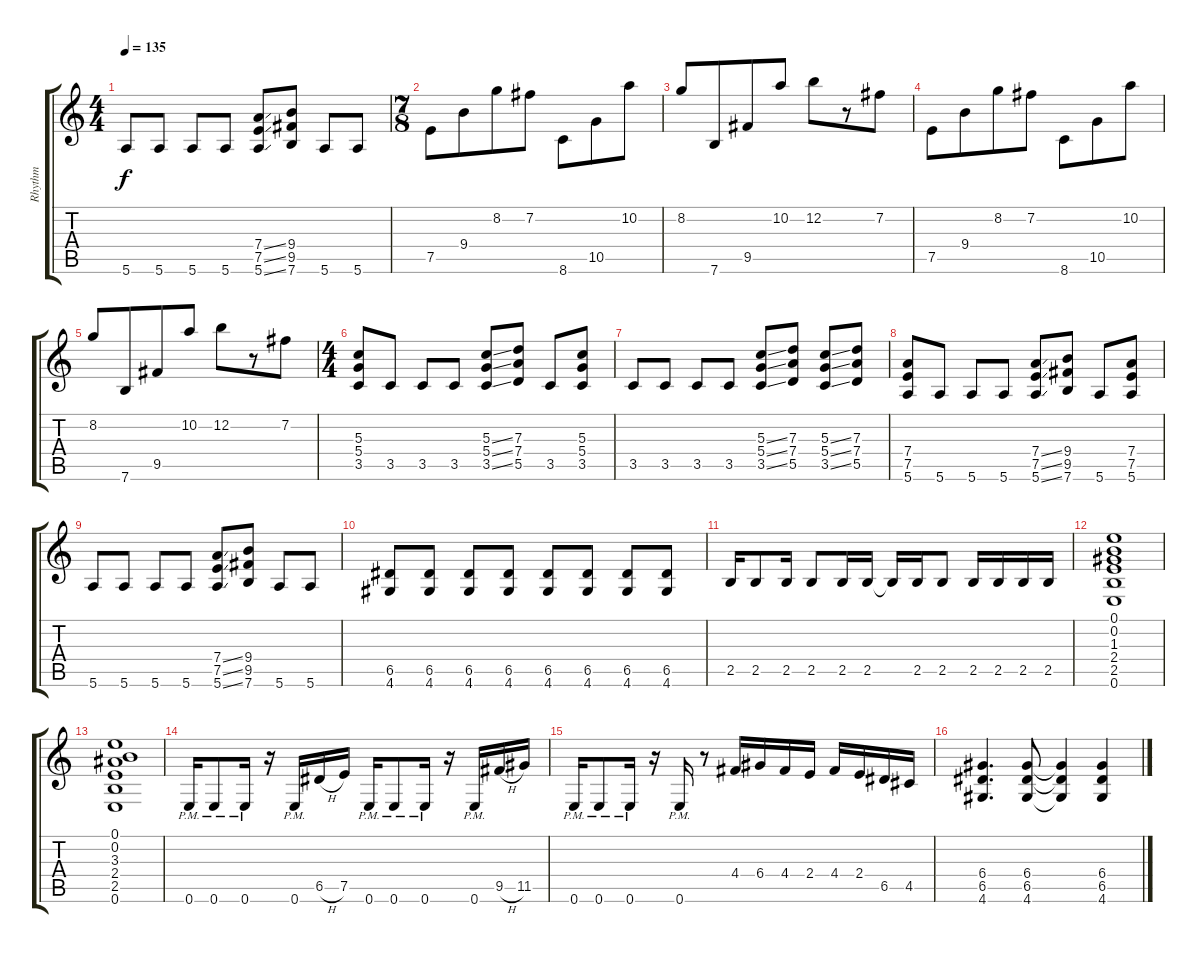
\track ("Rhythm" "Rhythm") {instrument distortionguitar}
\staff {score tabs}
\tuning (E4 B3 G3 D3 A2 E2) {hide}
\ts (4 4)
\tempo 135
\clef g2
\ks c
5.6.8{dy f} 5.6.8 5.6.8 5.6.8 (7.4{ss} 7.5{ss} 5.6{ss}).8 (9.4 9.5 7.6).8 5.6.8 5.6.8 |
\ts (7 8)
7.5.8 9.4.8 8.2.8 7.2.8 8.6.8 10.5.8 10.2.8 |
8.2.8 7.6.8 9.5.8 10.2.8 12.2.8 r.8 7.2.8 |
7.5.8 9.4.8 8.2.8 7.2.8 8.6.8 10.5.8 10.2.8 |
8.2.8 7.6.8 9.5.8 10.2.8 12.2.8 r.8 7.2.8 |
\ts (4 4)
(5.3 5.4 3.5).8 3.5.8 3.5.8 3.5.8 (5.3{ss} 5.4{ss} 3.5{ss}).8 (7.3 7.4 5.5).8 3.5.8 (5.3 5.4 3.5).8 |
3.5.8 3.5.8 3.5.8 3.5.8 (5.3{ss} 5.4{ss} 3.5{ss}).8 (7.3 7.4 5.5).8 (5.3{ss} 5.4{ss} 3.5{ss}).8 (7.3 7.4 5.5).8 |
(7.4 7.5 5.6).8 5.6.8 5.6.8 5.6.8 (7.4{ss} 7.5{ss} 5.6{ss}).8 (9.4 9.5 7.6).8 5.6.8 (7.4 7.5 5.6).8 |
5.6.8 5.6.8 5.6.8 5.6.8 (7.4{ss} 7.5{ss} 5.6{ss}).8 (9.4 9.5 7.6).8 5.6.8 5.6.8 |
(6.5 4.6).8 (6.5 4.6).8 (6.5 4.6).8 (6.5 4.6).8 (6.5 4.6).8 (6.5 4.6).8 (6.5 4.6).8 (6.5 4.6).8 |
2.5.16 2.5.8 2.5.16 2.5.8 2.5.16 2.5.16 2.5{t}.16 2.5.16 2.5.8 2.5.16 2.5.16 2.5.16 2.5.16 |
(0.1 0.2 1.3 2.4 2.5 0.6).1 |
(0.1 0.2 3.3 2.4 2.5 0.6).1 |
0.6{pm}.16 0.6{pm}.8 0.6{pm}.16 r.16 0.6{pm}.16 6.5{h}.16 7.5.16 0.6{pm}.16 0.6{pm}.8 0.6{pm}.16 r.16 0.6{pm}.16 9.5{h}.16 11.5.16 |
0.6{pm}.16 0.6{pm}.8 0.6{pm}.16 r.16 0.6{pm}.16 r.8 4.4.16 6.4.16 4.4.16 2.4.16 4.4.16 2.4.16 6.5.16 4.5.16 |
(6.4 6.5 4.6).4{d} (6.4 6.5 4.6).8 (6.4{t} 6.5{t} 4.6{t}).4 (6.4 6.5 4.6).4
